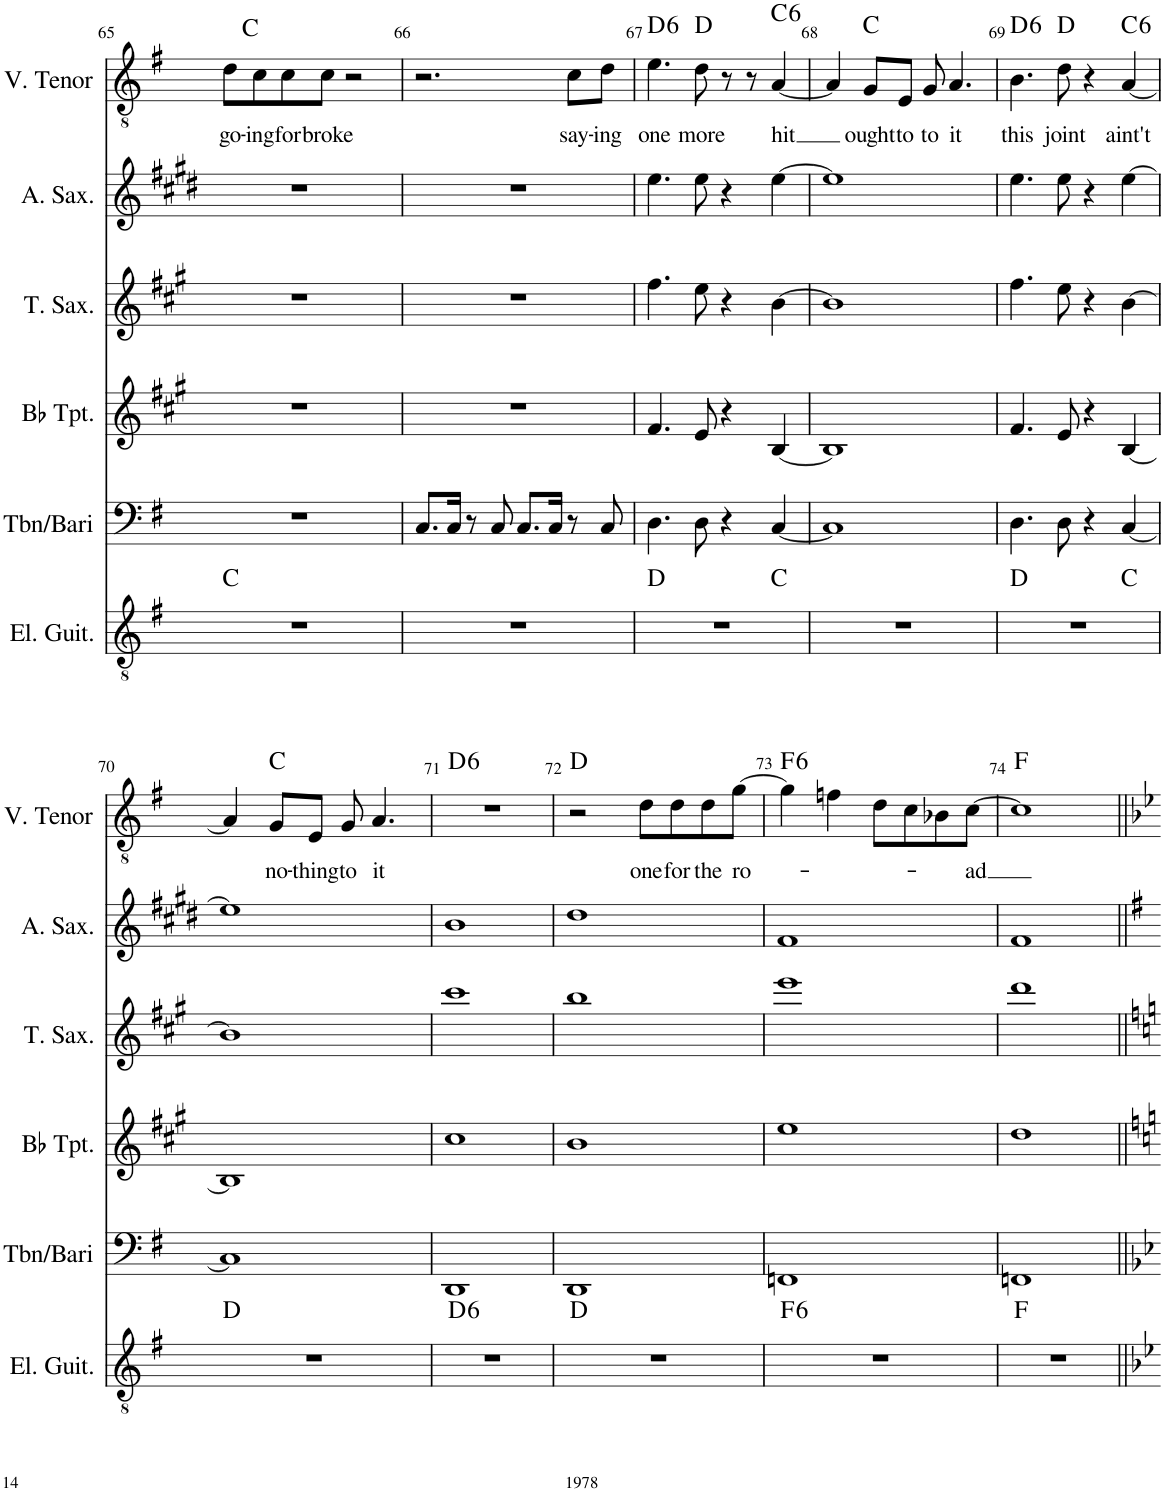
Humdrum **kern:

**kern	**harte	**kern	**kern	**kern	**kern	**kern	**text	**harte
*part6	*part6	*part5	*part4	*part3	*part2	*part1	*part1	*part1
*staff6	*	*staff5	*staff4	*staff3	*staff2	*staff1	*staff1	*
*I"Electric Guitar	*	*I"Tbn/Bari	*I"Bb Trumpet	*I"Tenor Saxophone	*I"Alto Saxophone	*I"V. Tenor	*	*
*I'El. Guit.	*	*I'Tbn/Bari	*I'Bb Tpt.	*I'T. Sax.	*I'A. Sax.	*I'V. Tenor	*	*
!!LO:PB:g=z
*clefGv2	*	*clefF4	*clefG2	*clefG2	*clefG2	*clefGv2	*	*
*	*	*	*Trd1c2	*Trd8c14	*Trd5c9	*	*	*
*k[f#]	*	*k[f#]	*k[f#c#g#]	*k[f#c#g#]	*k[f#c#g#d#]	*k[f#]	*	*
*M4/4	*	*M4/4	*M4/4	*M4/4	*M4/4	*M4/4	*	*
=65	=65	=65	=65	=65	=65	=65	=65	=65
!	!	!	!	!	!	!	!LO:LY:b	!
1r	C:maj	1r	1r	1r	1r	8d\L	go-	C:maj
!	!	!	!	!	!	!	!LO:LY:b	!
.	.	.	.	.	.	8c\	-ing	.
!	!	!	!	!	!	!	!LO:LY:b	!
.	.	.	.	.	.	8c\	for	.
!	!	!	!	!	!	!	!LO:LY:b	!
.	.	.	.	.	.	8c\J	broke	.
.	.	.	.	.	.	2r	.	.
=66	=66	=66	=66	=66	=66	=66	=66	=66
1r	.	8.C/L	1r	1r	1r	2.r	.	.
.	.	16C/Jk	.	.	.	.	.	.
.	.	8r	.	.	.	.	.	.
.	.	8C/	.	.	.	.	.	.
.	.	8.C/L	.	.	.	.	.	.
.	.	16C/Jk	.	.	.	.	.	.
!	!	!	!	!	!	!	!LO:LY:b	!
.	.	8r	.	.	.	8c\L	say-	.
!	!	!	!	!	!	!	!LO:LY:b	!
.	.	8C/	.	.	.	8d\J	-ing	.
=67	=67	=67	=67	=67	=67	=67	=67	=67
!	!	!	!	!	!	!	!LO:LY:b	!LO:H:kt=6
*^	*	*	*	*	*	*	*	*
1r	2.ryy	D:maj	4.D\	4.f#/	4.ff#\	4.ee\	4.e\	one	D:maj6
!	!	!	!	!	!	!	!	!LO:LY:b	!
.	.	.	8D\	8e/	8ee\	8ee\	8d\	more	D:maj
.	.	.	4r	4r	4r	4r	8r	.	.
.	.	.	.	.	.	.	8r	.	.
!	!	!	!	!	!	!	!	!LO:LY:b	!LO:H:kt=6
.	4ryy	C:maj	[4C/	[4B/	[4b\	[4ee\	[4A/	hit	C:maj6
*v	*v	*	*	*	*	*	*	*	*
=68	=68	=68	=68	=68	=68	=68	=68	=68
1r	.	1C]	1B]	1b]	1ee]	4A/]	.	.
!	!	!	!	!	!	!	!LO:LY:b	!
.	.	.	.	.	.	8G/L	ought	C:maj
!	!	!	!	!	!	!	!LO:LY:b	!
.	.	.	.	.	.	8E/J	to	.
!	!	!	!	!	!	!	!LO:LY:b	!
.	.	.	.	.	.	8G/	to	.
!	!	!	!	!	!	!	!LO:LY:b	!
.	.	.	.	.	.	4.A/	it	.
=69	=69	=69	=69	=69	=69	=69	=69	=69
!	!	!	!	!	!	!	!LO:LY:b	!LO:H:kt=6
*^	*	*	*	*	*	*	*	*
1r	2.ryy	D:maj	4.D\	4.f#/	4.ff#\	4.ee\	4.B\	this	D:maj6
!	!	!	!	!	!	!	!	!LO:LY:b	!
.	.	.	8D\	8e/	8ee\	8ee\	8d\	joint	D:maj
.	.	.	4r	4r	4r	4r	4r	.	.
!	!	!	!	!	!	!	!	!LO:LY:b	!LO:H:kt=6
.	4ryy	C:maj	[4C/	[4B/	[4b\	[4ee\	[4A/	aint't	C:maj6
*v	*v	*	*	*	*	*	*	*	*
!!LO:LB:g=z
=70	=70	=70	=70	=70	=70	=70	=70	=70
1r	D:maj	1C]	1B]	1b]	1ee]	4A/]	.	.
!	!	!	!	!	!	!	!LO:LY:b	!
.	.	.	.	.	.	8G/L	no-	C:maj
!	!	!	!	!	!	!	!LO:LY:b	!
.	.	.	.	.	.	8E/J	-thing	.
!	!	!	!	!	!	!	!LO:LY:b	!
.	.	.	.	.	.	8G/	to	.
!	!	!	!	!	!	!	!LO:LY:b	!
.	.	.	.	.	.	4.A/	it	.
=71	=71	=71	=71	=71	=71	=71	=71	=71
!	!LO:H:kt=6	!	!	!	!	!	!	!LO:H:kt=6
1r	D:maj6	1DD	1cc#	1ccc#	1b	1r	.	D:maj6
=72	=72	=72	=72	=72	=72	=72	=72	=72
1r	D:maj	1DD	1b	1bb	1dd#	2r	.	D:maj
!	!	!	!	!	!	!	!LO:LY:b	!
.	.	.	.	.	.	8d\L	one	.
!	!	!	!	!	!	!	!LO:LY:b	!
.	.	.	.	.	.	8d\	for	.
!	!	!	!	!	!	!	!LO:LY:b	!
.	.	.	.	.	.	8d\	the	.
!	!	!	!	!	!	!	!LO:LY:b	!
.	.	.	.	.	.	[8g\J	ro-	.
=73	=73	=73	=73	=73	=73	=73	=73	=73
!	!LO:H:kt=6	!	!	!	!	!	!	!LO:H:kt=6
1r	F:maj6	1FFn	1ee	1eee	1f#	4g\]	.	F:maj6
.	.	.	.	.	.	4fn\	.	.
.	.	.	.	.	.	8d\L	.	.
.	.	.	.	.	.	8c\	.	.
.	.	.	.	.	.	8B-X\	.	.
!	!	!	!	!	!	!	!LO:LY:b	!
.	.	.	.	.	.	[8c\J	-ad	.
=74	=74	=74	=74	=74	=74	=74	=74	=74
1r	F:maj	1FFn	1dd	1ddd	1f#	1c]	.	F:maj
=||	=||	=||	=||	=||	=||	=||	=||	=||
*-	*-	*-	*-	*-	*-	*-	*-	*-
